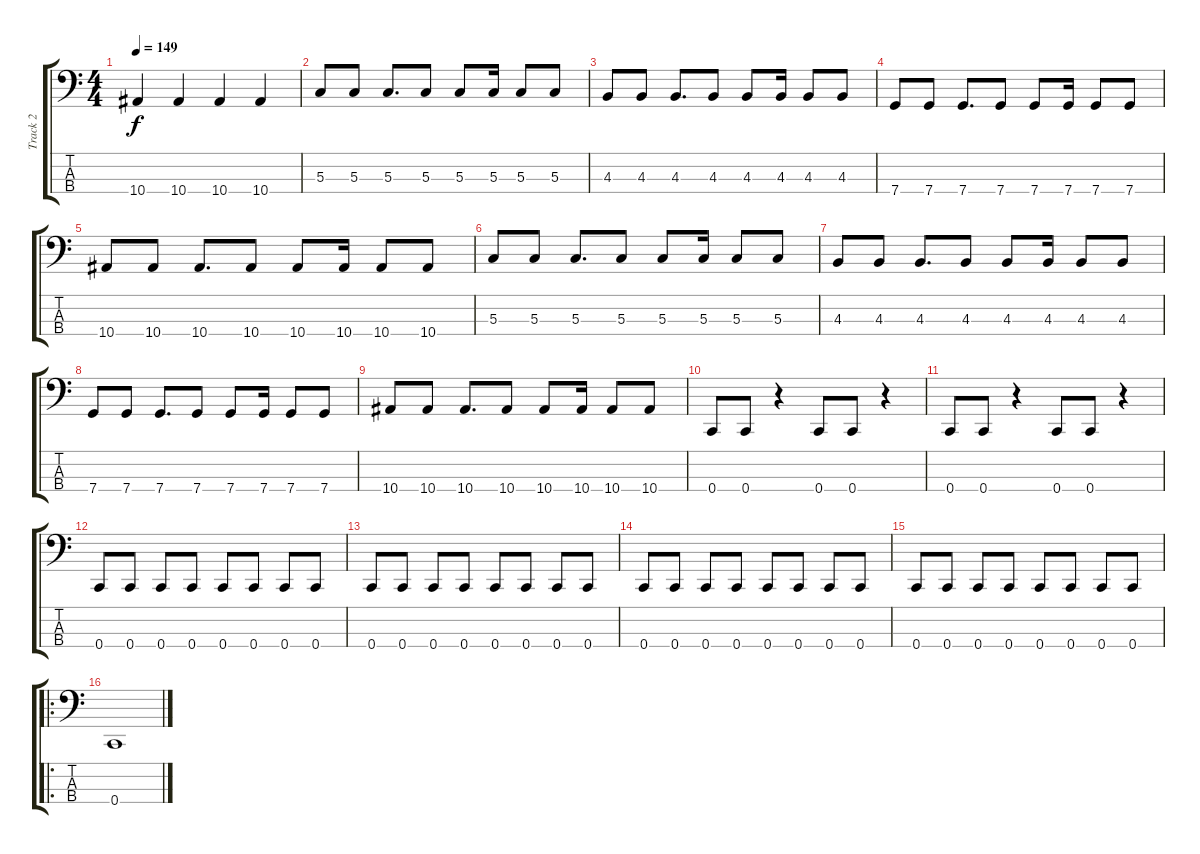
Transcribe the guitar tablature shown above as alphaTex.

\track ("Track 2" "Track 2") {instrument electricbassfinger}
\staff {score tabs}
\tuning (F2 C2 G1 C1) {hide}
\ts (4 4)
\tempo 149
\clef f4
\ks c
10.4.4{dy f} 10.4.4 10.4.4 10.4.4 |
5.3.8 5.3.8 5.3.8{d} 5.3.8 5.3.8 5.3.16 5.3.8 5.3.8 |
4.3.8 4.3.8 4.3.8{d} 4.3.8 4.3.8 4.3.16 4.3.8 4.3.8 |
7.4.8 7.4.8 7.4.8{d} 7.4.8 7.4.8 7.4.16 7.4.8 7.4.8 |
10.4.8 10.4.8 10.4.8{d} 10.4.8 10.4.8 10.4.16 10.4.8 10.4.8 |
5.3.8 5.3.8 5.3.8{d} 5.3.8 5.3.8 5.3.16 5.3.8 5.3.8 |
4.3.8 4.3.8 4.3.8{d} 4.3.8 4.3.8 4.3.16 4.3.8 4.3.8 |
7.4.8 7.4.8 7.4.8{d} 7.4.8 7.4.8 7.4.16 7.4.8 7.4.8 |
10.4.8 10.4.8 10.4.8{d} 10.4.8 10.4.8 10.4.16 10.4.8 10.4.8 |
0.4.8 0.4.8 r.4 0.4.8 0.4.8 r.4 |
0.4.8 0.4.8 r.4 0.4.8 0.4.8 r.4 |
0.4.8 0.4.8 0.4.8 0.4.8 0.4.8 0.4.8 0.4.8 0.4.8 |
0.4.8 0.4.8 0.4.8 0.4.8 0.4.8 0.4.8 0.4.8 0.4.8 |
0.4.8 0.4.8 0.4.8 0.4.8 0.4.8 0.4.8 0.4.8 0.4.8 |
0.4.8 0.4.8 0.4.8 0.4.8 0.4.8 0.4.8 0.4.8 0.4.8 |
\ro
0.4.1
